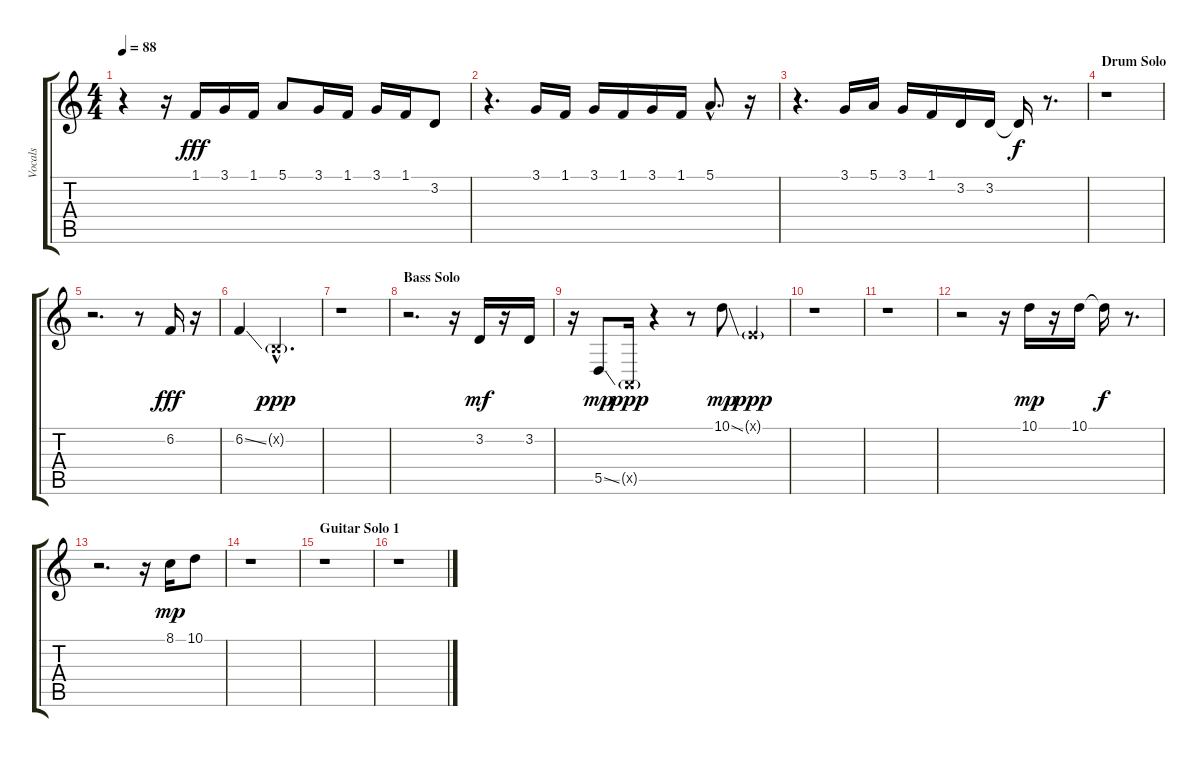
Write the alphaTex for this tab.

\track ("Vocals" "Vocals") {instrument lead6voice}
\staff {score tabs}
\tuning (E4 B3 G3 D3 A2 E2) {hide}
\ts (4 4)
\tempo 88
\clef g2
\ks c
r.4{dy fff} r.16 1.1.16 3.1.16 1.1.16 5.1.8 3.1.16 1.1.16 3.1.16 1.1.16 3.2.8 |
r.4{d} 3.1.16 1.1.16 3.1.16 1.1.16 3.1.16 1.1.16 5.1{hac}.8{d} r.16 |
r.4{d} 3.1.16 5.1.16 3.1.16 1.1.16 3.2.16 3.2.16 3.2{t}.16{dy f} r.8{d} |
\section ("" "Drum Solo")
r.1 |
r.2{d} r.8 6.2.16{dy fff} r.16 |
6.2{ss}.4 0.2{g hac x}.2{d dy ppp} |
r.1 |
\section ("" "Bass Solo")
r.2{d} r.16 3.2.16{dy mf} r.16 3.2.16 |
r.16 5.5{ss}.8{dy mp} 0.5{g x}.16{dy ppp} r.4 r.8 10.1{ss}.8{dy mp} 0.1{g x}.4{dy ppp} |
r.1 |
r.1 |
r.2 r.16 10.1.16{dy mp} r.16 10.1.16 10.1{t}.16{dy f} r.8{d} |
r.2{d} r.16 8.1.16{dy mp} 10.1.8 |
r.1 |
\section ("" "Guitar Solo 1")
r.1 |
r.1
